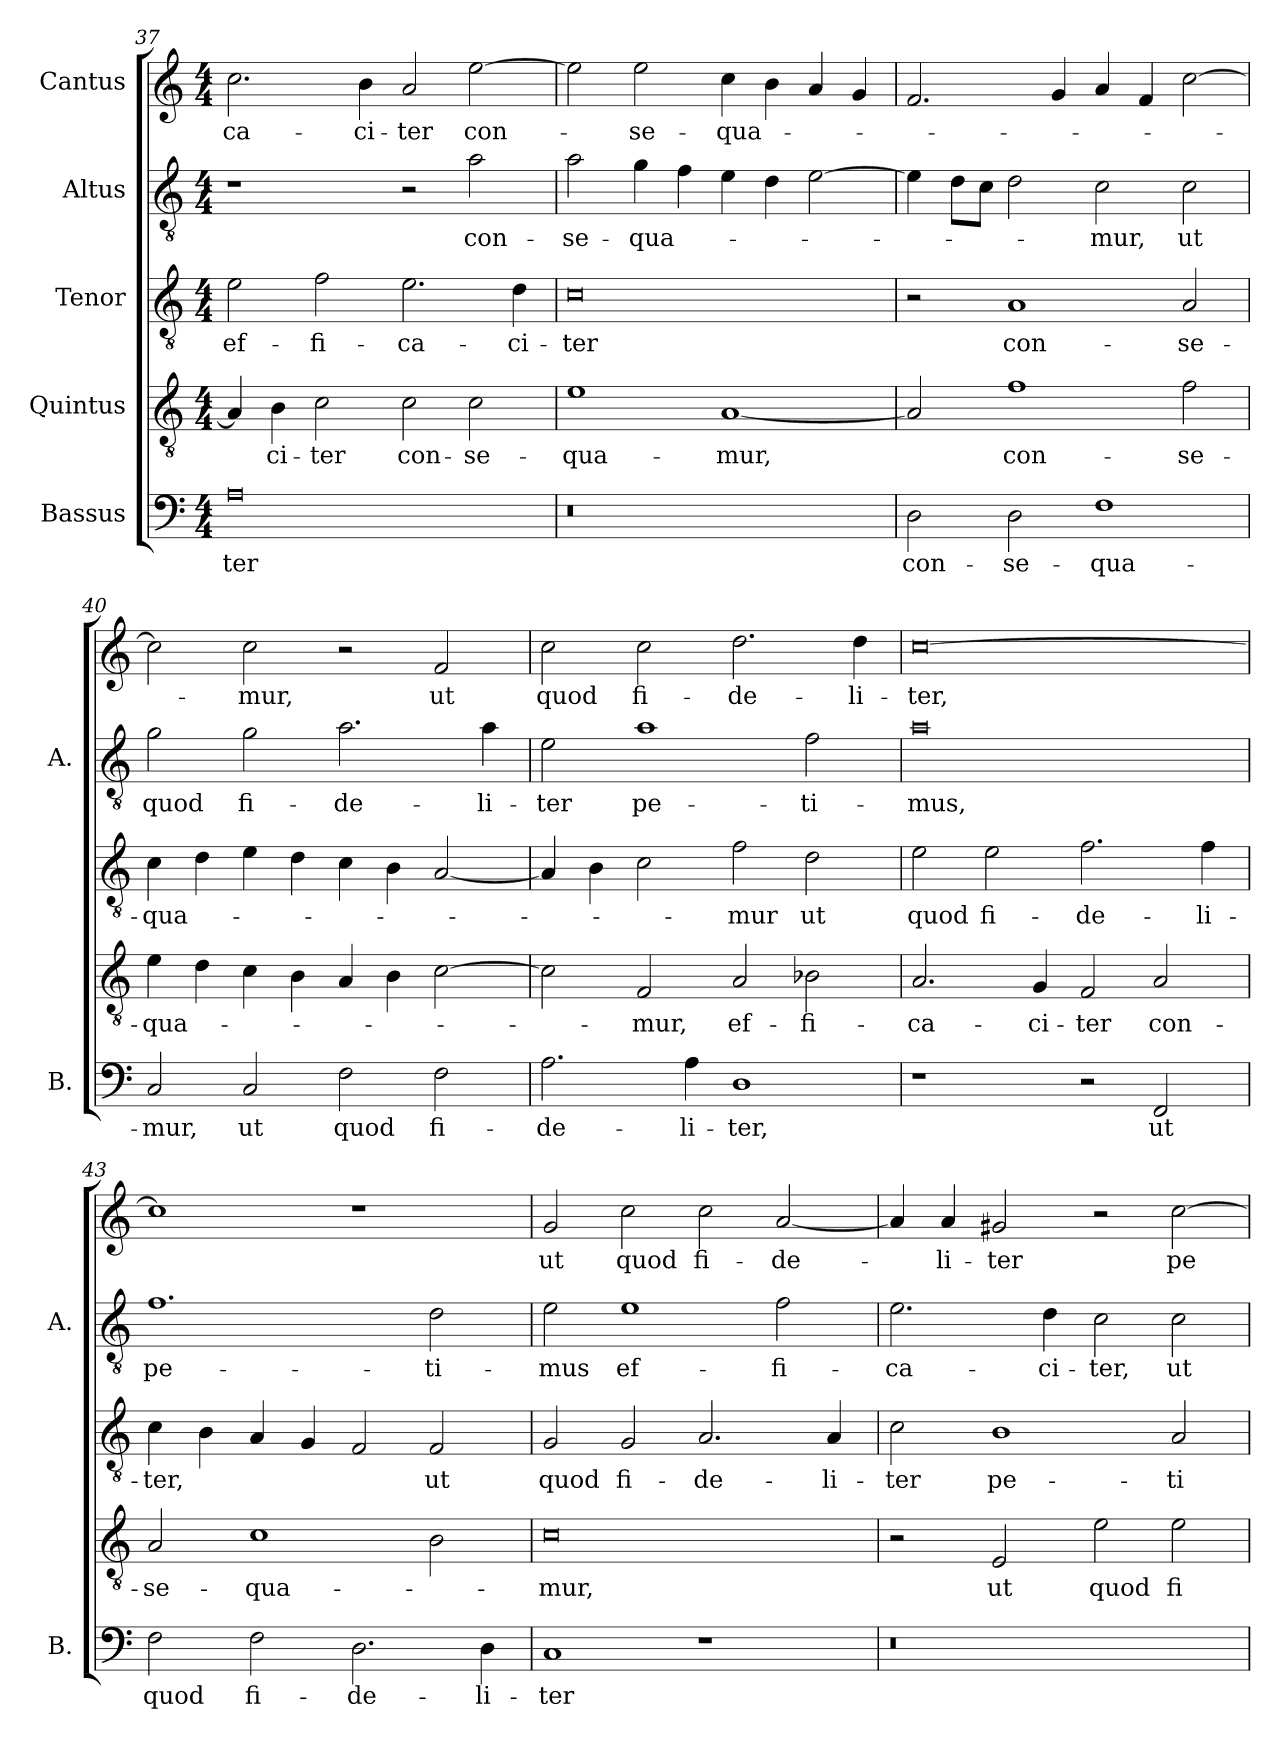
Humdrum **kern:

**kern	**text	**kern	**text	**kern	**text	**kern	**text	**kern	**text
*part5	*part5	*part4	*part4	*part3	*part3	*part2	*part2	*part1	*part1
*staff5	*staff5	*staff4	*staff4	*staff3	*staff3	*staff2	*staff2	*staff1	*staff1
*I"Bassus	*	*I"Quintus	*	*I"Tenor	*	*I"Altus	*	*I"Cantus	*
*I'B.	*	*	*	*	*	*I'A.	*	*	*
*clefF4	*	*clefGv2	*	*clefGv2	*	*clefGv2	*	*clefG2	*
*k[]	*	*k[]	*	*k[]	*	*k[]	*	*k[]	*
*C:	*	*C:	*	*C:	*	*C:	*	*C:	*
*M4/4	*	*M4/4	*	*M4/4	*	*M4/4	*	*M4/4	*
=37	=37	=37	=37	=37	=37	=37	=37	=37	=37
0A\	-ter	4A/]	.	2e\	ef-	1r	.	2.cc\	-ca-
.	.	4B\	-ci-	.	.	.	.	.	.
.	.	2c\	-ter	2f\	-fi-	.	.	.	.
.	.	.	.	.	.	.	.	4b\	-ci-
.	.	2c\	con-	2.e\	-ca-	2r	.	2a/	-ter
.	.	2c\	-se-	.	.	2a\	con-	[2ee\	con-
.	.	.	.	4d\	-ci-	.	.	.	.
=38	=38	=38	=38	=38	=38	=38	=38	=38	=38
!LO:N:vis=0	!	!	!	!	!	!	!	!	!
1r	.	1e\	-qua-	0c\	-ter	2a\	-se-	2ee\]	.
.	.	.	.	.	.	4g\	-qua-	2ee\	-se-
.	.	.	.	.	.	4f\	.	.	.
1ryy	.	[1A/	-mur,	.	.	4e\	.	4cc\	-qua-
.	.	.	.	.	.	4d\	.	4b\	.
.	.	.	.	.	.	[2e\	.	4a/	.
.	.	.	.	.	.	.	.	4g/	.
=39	=39	=39	=39	=39	=39	=39	=39	=39	=39
2D\	con-	2A/]	.	2r	.	4e\]	.	2.f/	.
.	.	.	.	.	.	8d\L	.	.	.
.	.	.	.	.	.	8c\J	.	.	.
2D\	-se-	1f\	con-	1A/	con-	2d\	.	.	.
.	.	.	.	.	.	.	.	4g/	.
1F\	-qua-	.	.	.	.	2c\	-mur,	4a/	.
.	.	.	.	.	.	.	.	4f/	.
.	.	2f\	-se-	2A/	-se-	2c\	ut	[2cc\	.
=40	=40	=40	=40	=40	=40	=40	=40	=40	=40
2C/	-mur,	4e\	-qua-	4c\	-qua-	2g\	quod	2cc\]	.
.	.	4d\	.	4d\	.	.	.	.	.
2C/	ut	4c\	.	4e\	.	2g\	fi-	2cc\	-mur,
.	.	4B\	.	4d\	.	.	.	.	.
2F\	quod	4A/	.	4c\	.	2.a\	-de-	2r	.
.	.	4B\	.	4B\	.	.	.	.	.
2F\	fi-	[2c\	.	[2A/	.	.	.	2f/	ut
.	.	.	.	.	.	4a\	-li-	.	.
=41	=41	=41	=41	=41	=41	=41	=41	=41	=41
2.A\	-de-	2c\]	.	4A/]	.	2e\	-ter	2cc\	quod
.	.	.	.	4B\	.	.	.	.	.
.	.	2F/	-mur,	2c\	.	1a\	pe-	2cc\	fi-
4A\	-li-	.	.	.	.	.	.	.	.
1D\	-ter,	2A/	ef-	2f\	-mur	.	.	2.dd\	-de-
.	.	2B-X\	-fi-	2d\	ut	2f\	-ti-	.	.
.	.	.	.	.	.	.	.	4dd\	-li-
=42	=42	=42	=42	=42	=42	=42	=42	=42	=42
1r	.	2.A/	-ca-	2e\	quod	0a\	-mus,	[0cc\	-ter,
.	.	.	.	2e\	fi-	.	.	.	.
.	.	4G/	-ci-	.	.	.	.	.	.
2r	.	2F/	-ter	2.f\	-de-	.	.	.	.
2FF/	ut	2A/	con-	.	.	.	.	.	.
.	.	.	.	4f\	-li-	.	.	.	.
=43	=43	=43	=43	=43	=43	=43	=43	=43	=43
2F\	quod	2A/	-se-	4c\	-ter,	1.f\	pe-	1cc\]	.
.	.	.	.	4B\	.	.	.	.	.
2F\	fi-	1c\	-qua-	4A/	.	.	.	.	.
.	.	.	.	4G/	.	.	.	.	.
2.D\	-de-	.	.	2F/	.	.	.	1r	.
.	.	2B\	.	2F/	ut	2d\	-ti-	.	.
4D\	-li-	.	.	.	.	.	.	.	.
=44	=44	=44	=44	=44	=44	=44	=44	=44	=44
1C/	-ter	0c\	-mur,	2G/	quod	2e\	-mus	2g/	ut
.	.	.	.	2G/	fi-	1e\	ef-	2cc\	quod
1r	.	.	.	2.A/	-de-	.	.	2cc\	fi-
.	.	.	.	.	.	2f\	-fi-	[2a/	-de-
.	.	.	.	4A/	-li-	.	.	.	.
=45	=45	=45	=45	=45	=45	=45	=45	=45	=45
!LO:N:vis=0	!	!	!	!	!	!	!	!	!
1r	.	2r	.	2c\	-ter	2.e\	-ca-	4a/]	.
.	.	.	.	.	.	.	.	4a/	-li-
.	.	2E/	ut	1B\	pe-	.	.	2g#X/	-ter
.	.	.	.	.	.	4d\	-ci-	.	.
1ryy	.	2e\	quod	.	.	2c\	-ter,	2r	.
.	.	2e\	fi-	2A/	-ti-	2c\	ut	[2cc\	pe-
=	=	=	=	=	=	=	=	=	=
*-	*-	*-	*-	*-	*-	*-	*-	*-	*-
